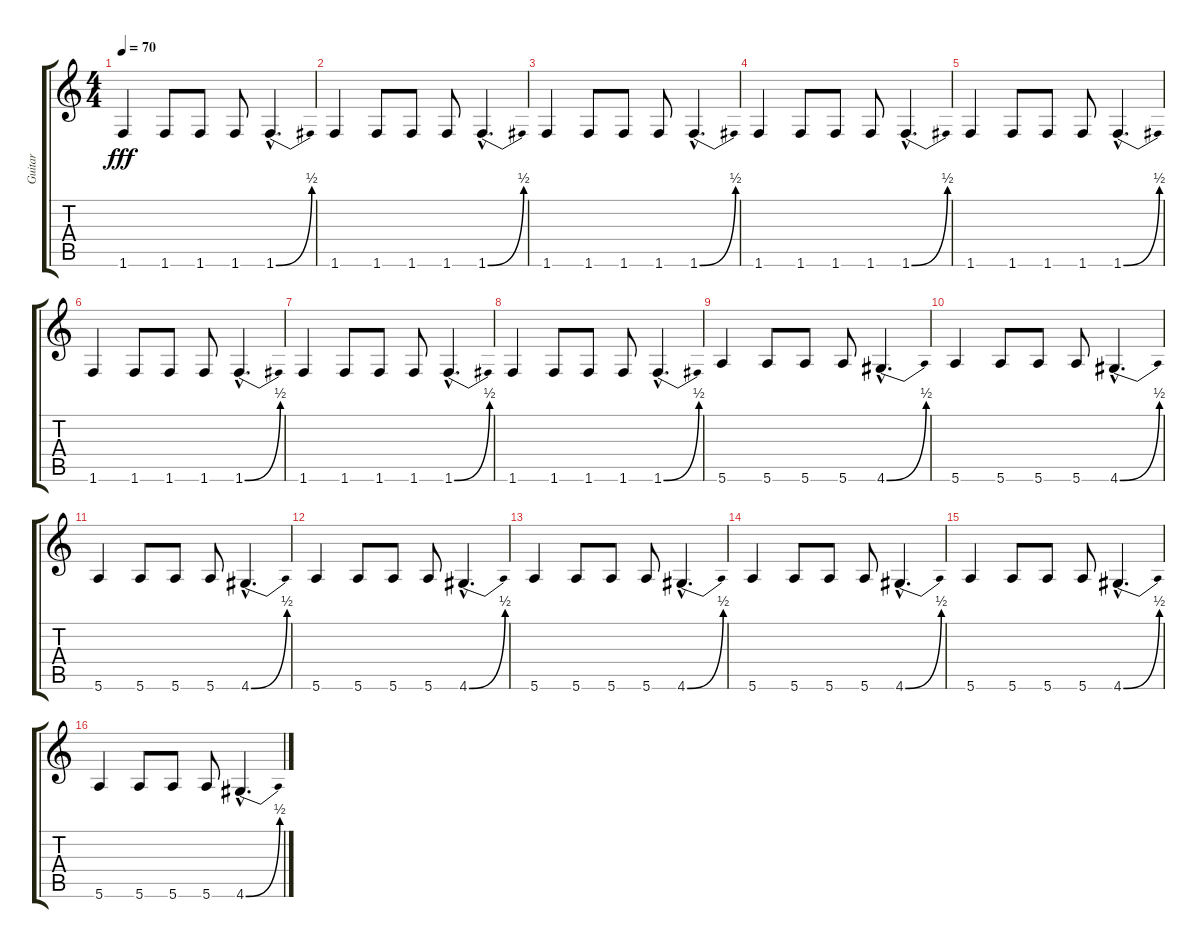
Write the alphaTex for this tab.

\track ("Guitar" "Guitar") {instrument distortionguitar}
\staff {score tabs}
\tuning (E4 B3 G3 D3 A2 E2) {hide}
\ts (4 4)
\tempo 70
\clef g2
\ks c
1.6.4{dy fff} 1.6.8 1.6.8 1.6.8 1.6{be (bend 0 0 60 2) hac}.4{d} |
1.6.4 1.6.8 1.6.8 1.6.8 1.6{be (bend 0 0 60 2) hac}.4{d} |
1.6.4 1.6.8 1.6.8 1.6.8 1.6{be (bend 0 0 60 2) hac}.4{d} |
1.6.4 1.6.8 1.6.8 1.6.8 1.6{be (bend 0 0 60 2) hac}.4{d} |
1.6.4 1.6.8 1.6.8 1.6.8 1.6{be (bend 0 0 60 2) hac}.4{d} |
1.6.4 1.6.8 1.6.8 1.6.8 1.6{be (bend 0 0 60 2) hac}.4{d} |
1.6.4 1.6.8 1.6.8 1.6.8 1.6{be (bend 0 0 60 2) hac}.4{d} |
1.6.4 1.6.8 1.6.8 1.6.8 1.6{be (bend 0 0 60 2) hac}.4{d} |
5.6.4 5.6.8 5.6.8 5.6.8 4.6{be (bend 0 0 60 2) hac}.4{d} |
5.6.4 5.6.8 5.6.8 5.6.8 4.6{be (bend 0 0 60 2) hac}.4{d} |
5.6.4 5.6.8 5.6.8 5.6.8 4.6{be (bend 0 0 60 2) hac}.4{d} |
5.6.4 5.6.8 5.6.8 5.6.8 4.6{be (bend 0 0 60 2) hac}.4{d} |
5.6.4 5.6.8 5.6.8 5.6.8 4.6{be (bend 0 0 60 2) hac}.4{d} |
5.6.4 5.6.8 5.6.8 5.6.8 4.6{be (bend 0 0 60 2) hac}.4{d} |
5.6.4 5.6.8 5.6.8 5.6.8 4.6{be (bend 0 0 60 2) hac}.4{d} |
5.6.4 5.6.8 5.6.8 5.6.8 4.6{be (bend 0 0 60 2) hac}.4{d}
